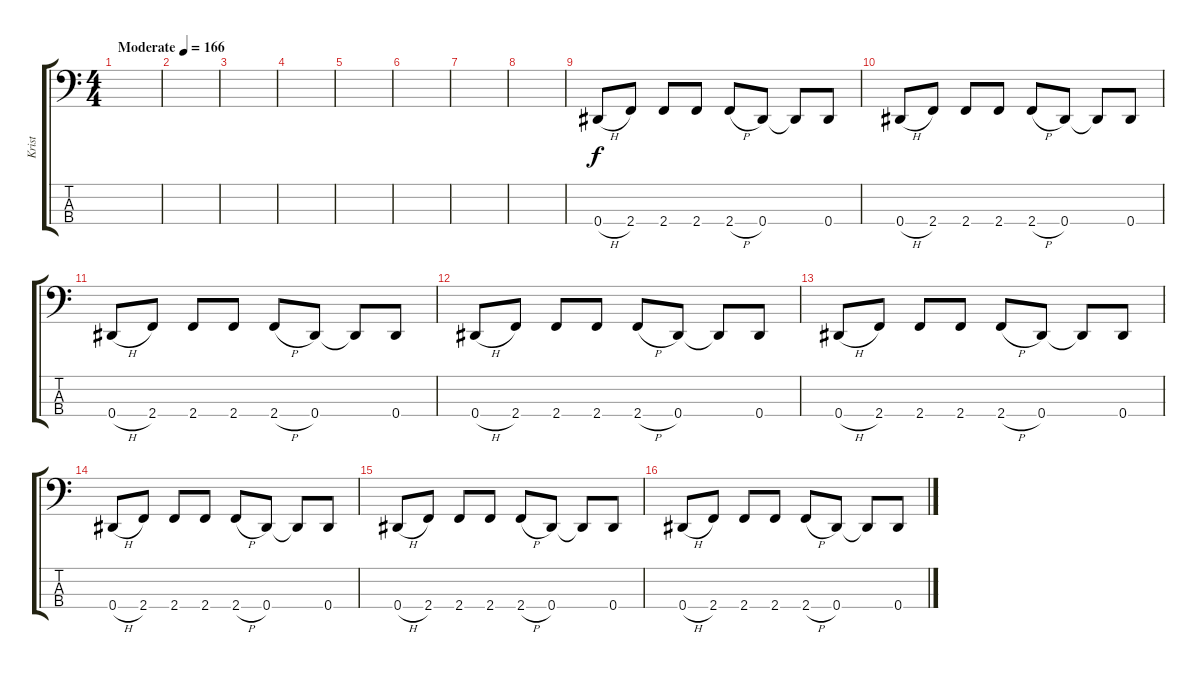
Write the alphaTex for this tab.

\track ("Krist" "Krist") {instrument electricbassfinger}
\staff {score tabs}
\tuning (Gb2 Db2 Ab1 Eb1) {hide}
\ts (4 4)
\tempo (166 "Moderate")
\clef f4
\ks c
|
|
|
|
|
|
|
|
0.4{h}.8 2.4.8 2.4.8 2.4.8 2.4{h}.8 0.4.8 0.4{t}.8 0.4.8 |
0.4{h}.8 2.4.8 2.4.8 2.4.8 2.4{h}.8 0.4.8 0.4{t}.8 0.4.8 |
0.4{h}.8 2.4.8 2.4.8 2.4.8 2.4{h}.8 0.4.8 0.4{t}.8 0.4.8 |
0.4{h}.8 2.4.8 2.4.8 2.4.8 2.4{h}.8 0.4.8 0.4{t}.8 0.4.8 |
0.4{h}.8 2.4.8 2.4.8 2.4.8 2.4{h}.8 0.4.8 0.4{t}.8 0.4.8 |
0.4{h}.8 2.4.8 2.4.8 2.4.8 2.4{h}.8 0.4.8 0.4{t}.8 0.4.8 |
0.4{h}.8 2.4.8 2.4.8 2.4.8 2.4{h}.8 0.4.8 0.4{t}.8 0.4.8 |
0.4{h}.8 2.4.8 2.4.8 2.4.8 2.4{h}.8 0.4.8 0.4{t}.8 0.4.8
